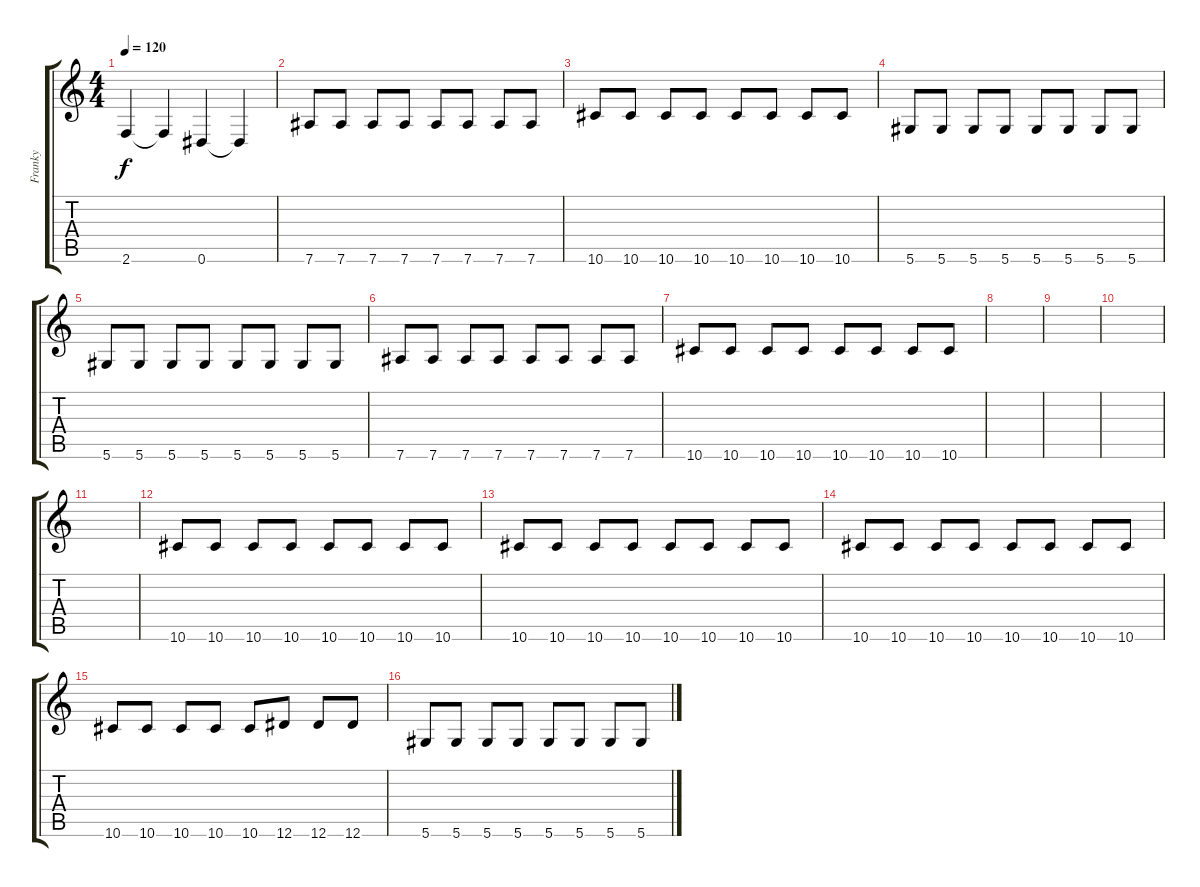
\track ("Franky" "Franky") {instrument electricbasspick}
\staff {score tabs}
\tuning (Eb4 Bb3 Gb3 Db3 Ab2 Eb2) {hide}
\ts (4 4)
\tempo 120
\clef g2
\ks c
2.6.4{dy f} 2.6{t}.4 0.6.4 0.6{t}.4 |
7.6.8 7.6.8 7.6.8 7.6.8 7.6.8 7.6.8 7.6.8 7.6.8 |
10.6.8 10.6.8 10.6.8 10.6.8 10.6.8 10.6.8 10.6.8 10.6.8 |
5.6.8 5.6.8 5.6.8 5.6.8 5.6.8 5.6.8 5.6.8 5.6.8 |
5.6.8 5.6.8 5.6.8 5.6.8 5.6.8 5.6.8 5.6.8 5.6.8 |
7.6.8 7.6.8 7.6.8 7.6.8 7.6.8 7.6.8 7.6.8 7.6.8 |
10.6.8 10.6.8 10.6.8 10.6.8 10.6.8 10.6.8 10.6.8 10.6.8 |
|
|
|
|
10.6.8 10.6.8 10.6.8 10.6.8 10.6.8 10.6.8 10.6.8 10.6.8 |
10.6.8 10.6.8 10.6.8 10.6.8 10.6.8 10.6.8 10.6.8 10.6.8 |
10.6.8 10.6.8 10.6.8 10.6.8 10.6.8 10.6.8 10.6.8 10.6.8 |
10.6.8 10.6.8 10.6.8 10.6.8 10.6.8 12.6.8 12.6.8 12.6.8 |
5.6.8 5.6.8 5.6.8 5.6.8 5.6.8 5.6.8 5.6.8 5.6.8
